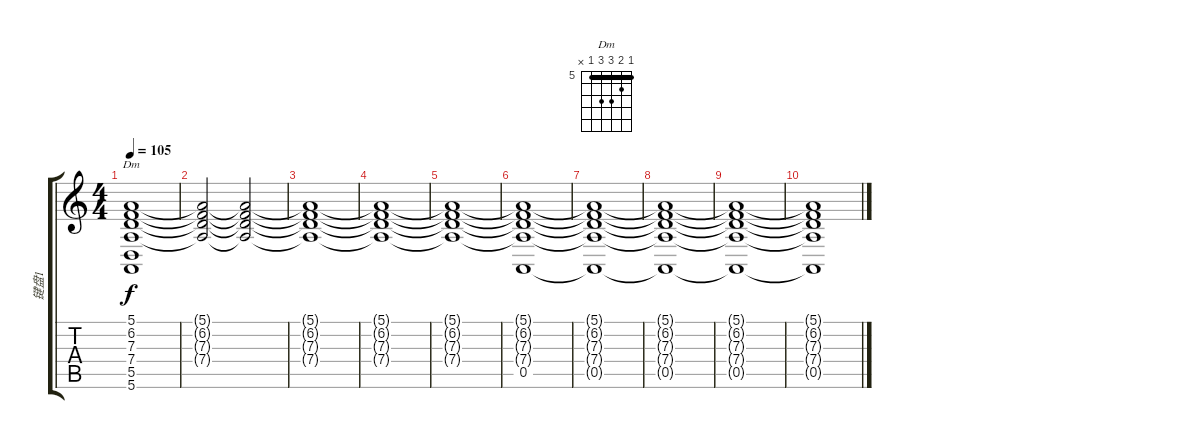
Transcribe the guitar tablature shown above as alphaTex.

\track ("键盘1" "键盘1") {instrument stringensemble1}
\staff {score tabs}
\tuning (E4 B3 G3 D3 A2 E2) {hide}
\chord ("Dm" 5 6 7 7 5 x) {firstfret 5 barre 5}
\ts (4 4)
\tempo 105
\clef g2
\ks c
(5.1 6.2 7.3 7.4 5.5 5.6).1{ch "Dm" dy f instrument stringensemble1} |
(5.1{t} 6.2{t} 7.3{t} 7.4{t}).2 (5.1{t} 6.2{t} 7.3{t} 7.4{t}).2 |
(5.1{t} 6.2{t} 7.3{t} 7.4{t}).1 |
(5.1{t} 6.2{t} 7.3{t} 7.4{t}).1 |
(5.1{t} 6.2{t} 7.3{t} 7.4{t}).1 |
(5.1{t} 6.2{t} 7.3{t} 7.4{t} 0.5).1 |
(5.1{t} 6.2{t} 7.3{t} 7.4{t} 0.5{t}).1 |
(5.1{t} 6.2{t} 7.3{t} 7.4{t} 0.5{t}).1 |
(5.1{t} 6.2{t} 7.3{t} 7.4{t} 0.5{t}).1 |
(5.1{t} 6.2{t} 7.3{t} 7.4{t} 0.5{t}).1
